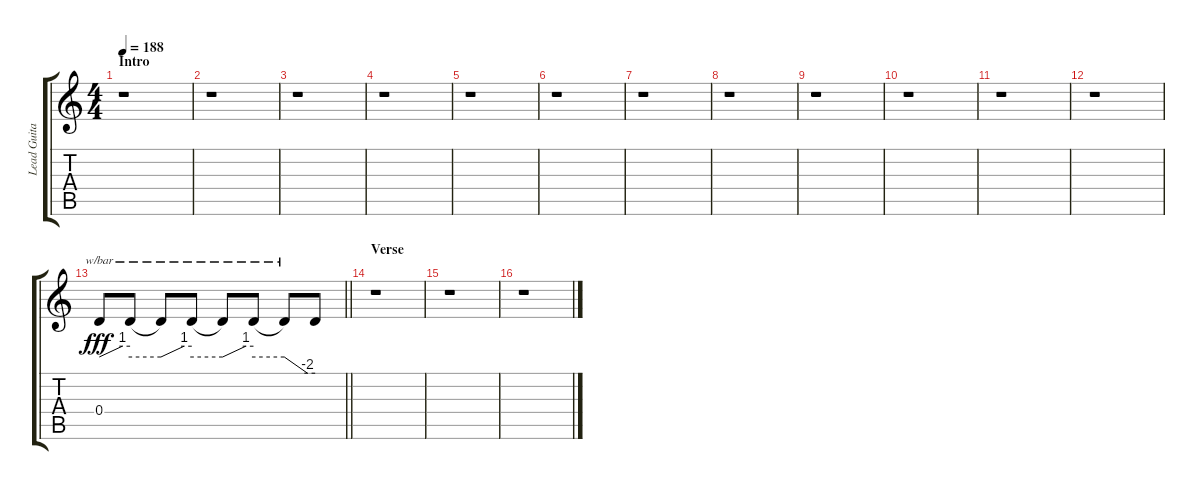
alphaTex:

\track ("Lead Guitar - Tracii Guns" "Lead Guita") {instrument distortionguitar}
\staff {score tabs}
\tuning (E4 B3 G3 D3 A2 E2) {hide}
\ts (4 4)
\section ("" "Intro")
\tempo 188
\clef g2
\ks c
r.1{dy fff instrument distortionguitar} |
r.1 |
r.1 |
r.1 |
r.1 |
r.1 |
r.1 |
r.1 |
r.1 |
r.1 |
r.1 |
r.1 |
\barLineRight lightlight
0.4.8{tbe (custom default 0 0 45 4 60 4)} 0.4{t}.8{tbe (hold default 0 0 60 0)} 0.4{t}.8{tbe (custom default 0 0 45 4 60 4)} 0.4{t}.8{tbe (hold default 0 0 60 0)} 0.4{t}.8{tbe (custom default 0 0 45 4 60 4)} 0.4{t}.8{tbe (hold default 0 0 60 0)} 0.4{t}.8{tbe (custom default 0 0 45 -8 60 -8)} 0.4{t}.8 |
\section ("" "Verse")
r.1 |
r.1 |
r.1
